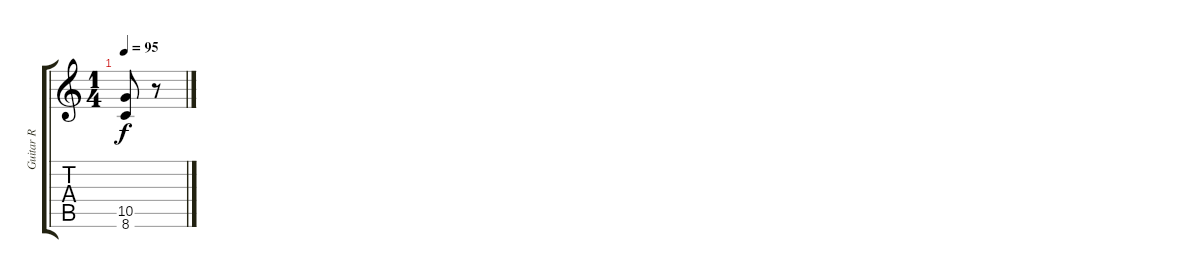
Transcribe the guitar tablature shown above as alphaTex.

\track ("Guitar R" "Guitar R") {instrument distortionguitar}
\staff {score tabs}
\tuning (E4 B3 G3 D3 A2 E2) {hide}
\ts (1 4)
\tempo 95
\clef g2
\ks c
(10.5 8.6).8{dy f} r.8
